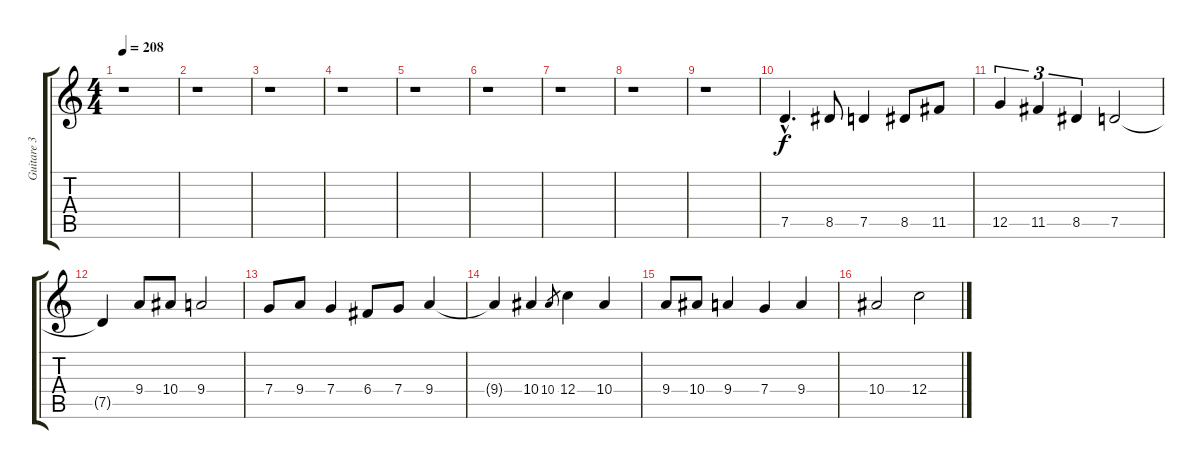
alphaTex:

\track ("Guitare 3" "Guitare 3") {instrument distortionguitar}
\staff {score tabs}
\tuning (D4 A3 F3 C3 G2 D2) {hide}
\ts (4 4)
\tempo 208
\clef g2
\ks c
r.1{dy mp} |
r.1 |
r.1 |
r.1 |
r.1 |
r.1 |
r.1 |
r.1 |
r.1 |
7.5{hac}.4{d dy f} 8.5.8 7.5.4 8.5.8 11.5.8 |
12.5.4{tu (3 2)} 11.5.4{tu (3 2)} 8.5.4{tu (3 2)} 7.5.2 |
7.5{t}.4 9.4.8 10.4.8 9.4.2 |
7.4.8 9.4.8 7.4.4 6.4.8 7.4.8 9.4.4 |
9.4{t}.4 10.4.4 10.4.8{gr} 12.4.4 10.4.4 |
9.4.8 10.4.8 9.4.4 7.4.4 9.4.4 |
10.4.2 12.4.2
